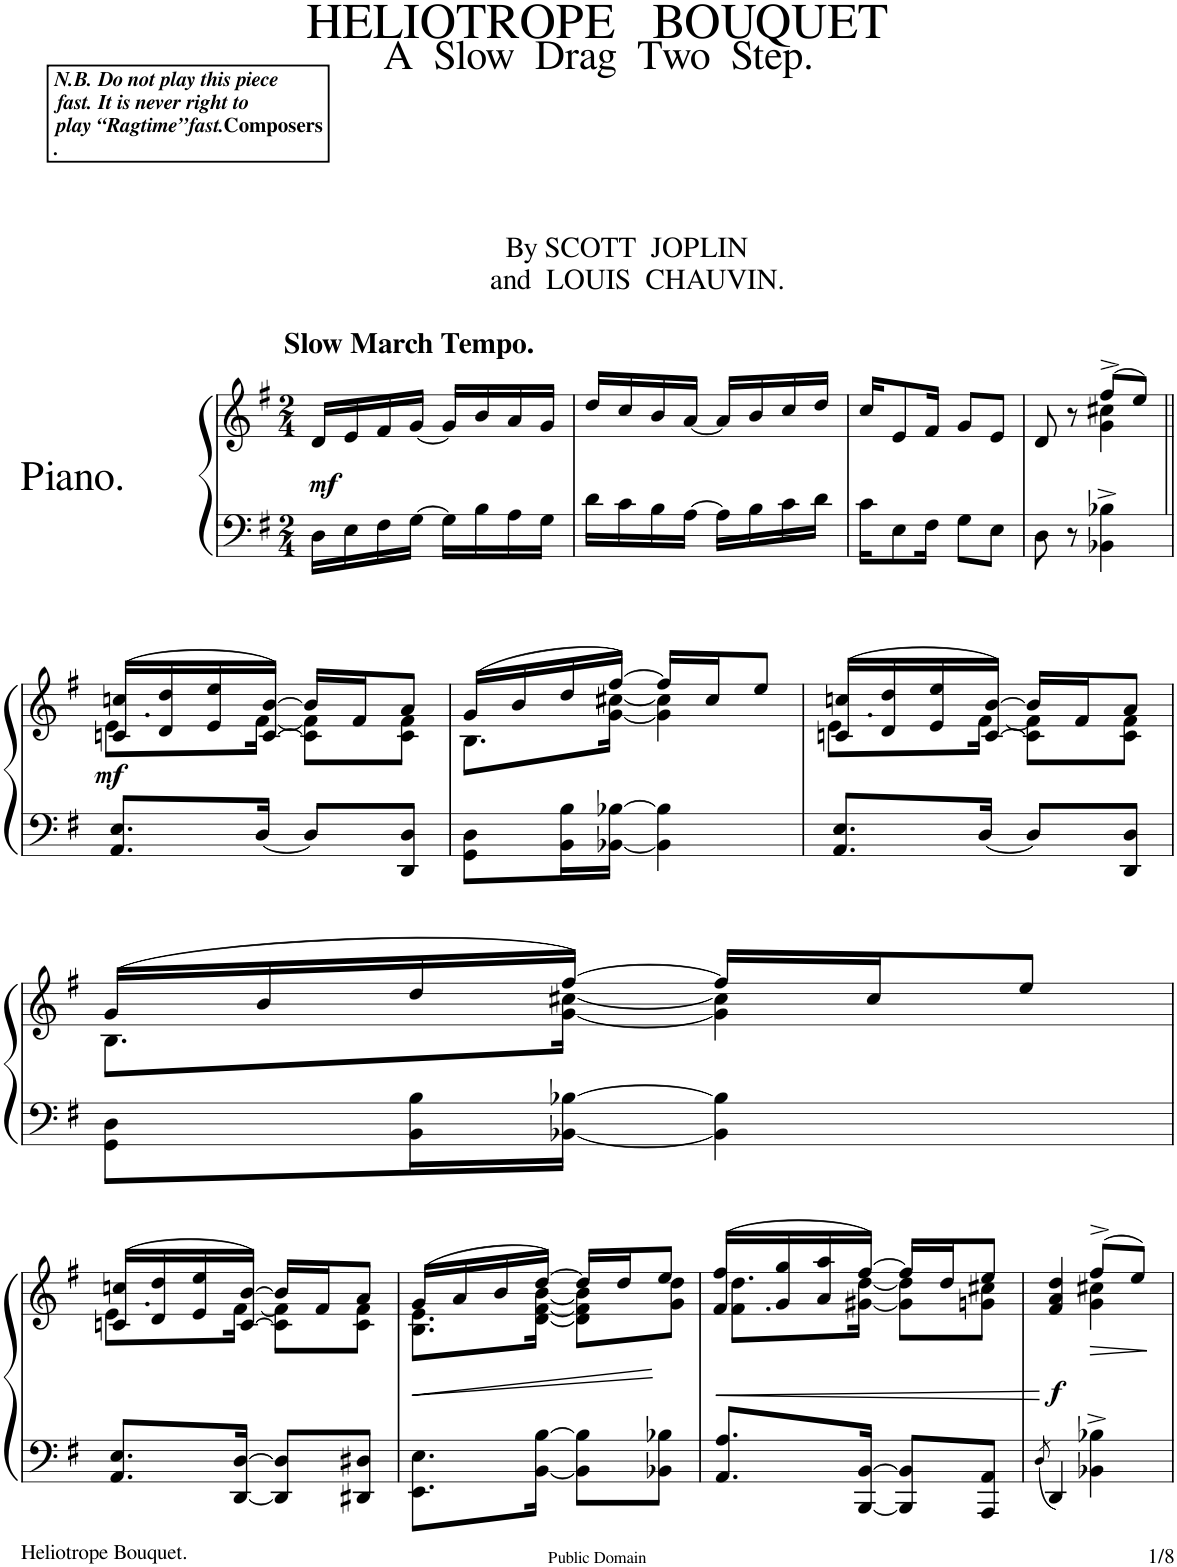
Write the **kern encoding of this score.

**kern	**kern	**dynam
*part1	*part1	*part1
*staff2	*staff1	*staff1/2
*I"Piano.	*	*
*I'Pno	*	*
*clefF4	*clefG2	*
*k[f#]	*k[f#]	*
*G:	*G:	*
*M2/4	*M2/4	*
=1	=1	=1
!	!LO:TX:a:B:t=Slow March Tempo.	!
!	!	!LO:DY:b
16D\LL	16d/LL	mf
16E\	16e/	.
16F#\	16f#/	.
[16G\JJ	[16g/JJ	.
16G\LL]	16g/LL]	.
16B\	16b/	.
16A\	16a/	.
16G\JJ	16g/JJ	.
=2	=2	=2
16d\LL	16dd/LL	.
16c\	16cc/	.
16B\	16b/	.
[16A\JJ	[16a/JJ	.
16A\LL]	16a/LL]	.
16B\	16b/	.
16c\	16cc/	.
16d\JJ	16dd/JJ	.
=3	=3	=3
16c\KL	16cc/KL	.
8E\	8e/	.
16F#\Jk	16f#/Jk	.
8G\L	8g/L	.
8E\J	8e/J	.
=4	=4	=4
*	*^	*
8D\	8d/	8ryy	.
8r	8r	8ryy	.
4BB-X\^> 4B-X\^>	(8ff#^>/L	4g\ 4cc#X\	.
.	8ee/J)	.	.
!!LO:LB:g=z	!!
=5||	=5||	=5||	=5||
!	!	!	!LO:DY:b
8.AA/ 8.E/L	(16cn/ 16ccn/LL	8.e\L	mf
.	16d/ 16dd/	.	.
.	16e/ 16ee/	.	.
[16D/Jk	[16c/ [16b/JJ)	[16f#\Jk	.
8D/L]	16b/LL]	8c\] 8f#\]L	.
.	16f#/J	.	.
8DD/ 8D/J	8a/J	8c\ 8f#\J	.
=6	=6	=6	=6
8GG\ 8D\L	(16g/LL	8.B\L	.
.	16b/	.	.
16BB\ 16B\L	16dd/	.	.
[16BB-X\ [16B-X\JJ	[16ff#/JJ)	[16g\ [16cc#X\Jk	.
4BB-\] 4B-\]	16ff#/LL]	4g\] 4cc#\]	.
.	16cc#/J	.	.
.	8ee/J	.	.
=7	=7	=7	=7
8.AA/ 8.E/L	(16cn/ 16ccn/LL	8.e\L	.
.	16d/ 16dd/	.	.
.	16e/ 16ee/	.	.
[16D/Jk	[16c/ [16b/JJ)	[16f#\Jk	.
8D/L]	16b/LL]	8c\] 8f#\]L	.
.	16f#/J	.	.
8DD/ 8D/J	8a/J	8c\ 8f#\J	.
!!LO:LB:g=z	!!
=8	=8	=8	=8
8GG\ 8D\L	(16g/LL	8.B\L	.
.	16b/	.	.
16BB\ 16B\L	16dd/	.	.
[16BB-X\ [16B-X\JJ	[16ff#/JJ)	[16g\ [16cc#X\Jk	.
4BB-\] 4B-\]	16ff#/LL]	4g\] 4cc#\]	.
.	16cc#/J	.	.
.	8ee/J	.	.
!!LO:LB:g=z	!!
=9	=9	=9	=9
8.AA/ 8.E/L	(16cn/ 16ccn/LL	8.e\L	.
.	16d/ 16dd/	.	.
.	16e/ 16ee/	.	.
[16DD/ [16D/Jk	[16c/ [16b/JJ)	[16f#\Jk	.
8DD/] 8D/]L	16b/LL]	8c\] 8f#\]L	.
.	16f#/J	.	.
8DD#X/ 8D#X/J	8a/J	8c\ 8f#\J	.
=10	=10	=10	=10
!	!	!	!LO:HP:b
8.EE\ 8.E\L	(16g/LL	8.B\ 8.e\L	<
.	16a/	.	.
.	16b/	.	.
[16BB\ [16B\Jk	[16dd/JJ)	[16d\ [16f#\ [16b\Jk	.
8BB\] 8B\]L	16dd/LL]	8d\] 8f#\] 8b\]L	.
.	16dd/J	.	.
8BB-X\ 8B-X\J	8ee/J	8g\ 8dd\J	.
*	*v	*v	*
.	.	[
=11	=11	=11
!	!	!LO:HP:b
*	*^	*
8.AA/ 8.A/L	(16f#/ 16ff#/LL	8.f#\ 8.dd\L	<
.	16g/ 16gg/	.	.
.	16a/ 16aa/	.	.
[16BBB/ [16BB/Jk	[16ff#/JJ)	[16g#X\ [16dd\Jk	.
8BBB/] 8BB/]L	16ff#/LL]	8g#\] 8dd\]L	.
.	16dd/J	.	.
8AAA/ 8AA/J	8ee/J	8gn\ 8cc#X\J	.
*	*v	*v	*
.	.	[
=12	=12	=12
8qD/	.	.
*	*^	*
!	!	!	!LO:DY:b
4DD/	4f#/ 4a/ 4dd/	4ryy	f
!	!	!	!LO:HP:b
4BB-X\^> 4B-X\^>	(8ff#^>/L	4g\ 4cc#X\	>
.	8ee/J)	.	.
*	*v	*v	*
.	.	]
=	=	=
*-	*-	*-
